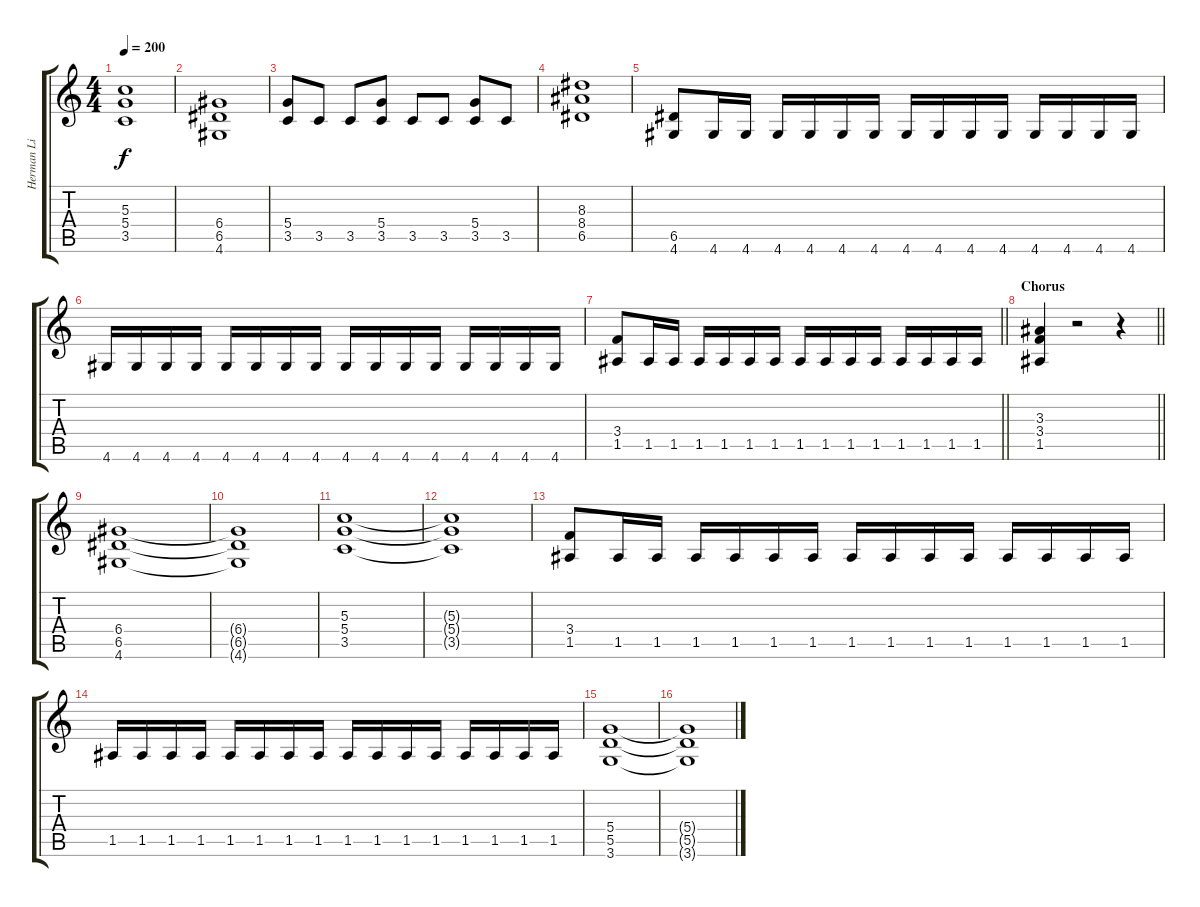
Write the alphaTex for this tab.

\track ("Herman Li (Rythm Guitar)" "Herman Li ") {instrument overdrivenguitar}
\staff {score tabs}
\tuning (E4 B3 G3 D3 A2 E2) {hide}
\ts (4 4)
\tempo 200
\clef g2
\ks aminor
(5.3 5.4 3.5).1{dy f} |
(6.4 6.5 4.6).1 |
(5.4 3.5).8 3.5.8 3.5.8 (5.4 3.5).8 3.5.8 3.5.8 (5.4 3.5).8 3.5.8 |
(8.3 8.4 6.5).1 |
(6.5 4.6).8 4.6.16 4.6.16 4.6.16 4.6.16 4.6.16 4.6.16 4.6.16 4.6.16 4.6.16 4.6.16 4.6.16 4.6.16 4.6.16 4.6.16 |
4.6.16 4.6.16 4.6.16 4.6.16 4.6.16 4.6.16 4.6.16 4.6.16 4.6.16 4.6.16 4.6.16 4.6.16 4.6.16 4.6.16 4.6.16 4.6.16 |
\barLineRight lightlight
(3.4 1.5).8 1.5.16 1.5.16 1.5.16 1.5.16 1.5.16 1.5.16 1.5.16 1.5.16 1.5.16 1.5.16 1.5.16 1.5.16 1.5.16 1.5.16 |
\section ("" "Chorus")
\barLineRight lightlight
(3.3 3.4 1.5).4 r.2 r.4 |
(6.4 6.5 4.6).1 |
(6.4{t} 6.5{t} 4.6{t}).1 |
(5.3 5.4 3.5).1 |
(5.3{t} 5.4{t} 3.5{t}).1 |
(3.4 1.5).8 1.5.16 1.5.16 1.5.16 1.5.16 1.5.16 1.5.16 1.5.16 1.5.16 1.5.16 1.5.16 1.5.16 1.5.16 1.5.16 1.5.16 |
1.5.16 1.5.16 1.5.16 1.5.16 1.5.16 1.5.16 1.5.16 1.5.16 1.5.16 1.5.16 1.5.16 1.5.16 1.5.16 1.5.16 1.5.16 1.5.16 |
(5.4 5.5 3.6).1 |
(5.4{t} 5.5{t} 3.6{t}).1
